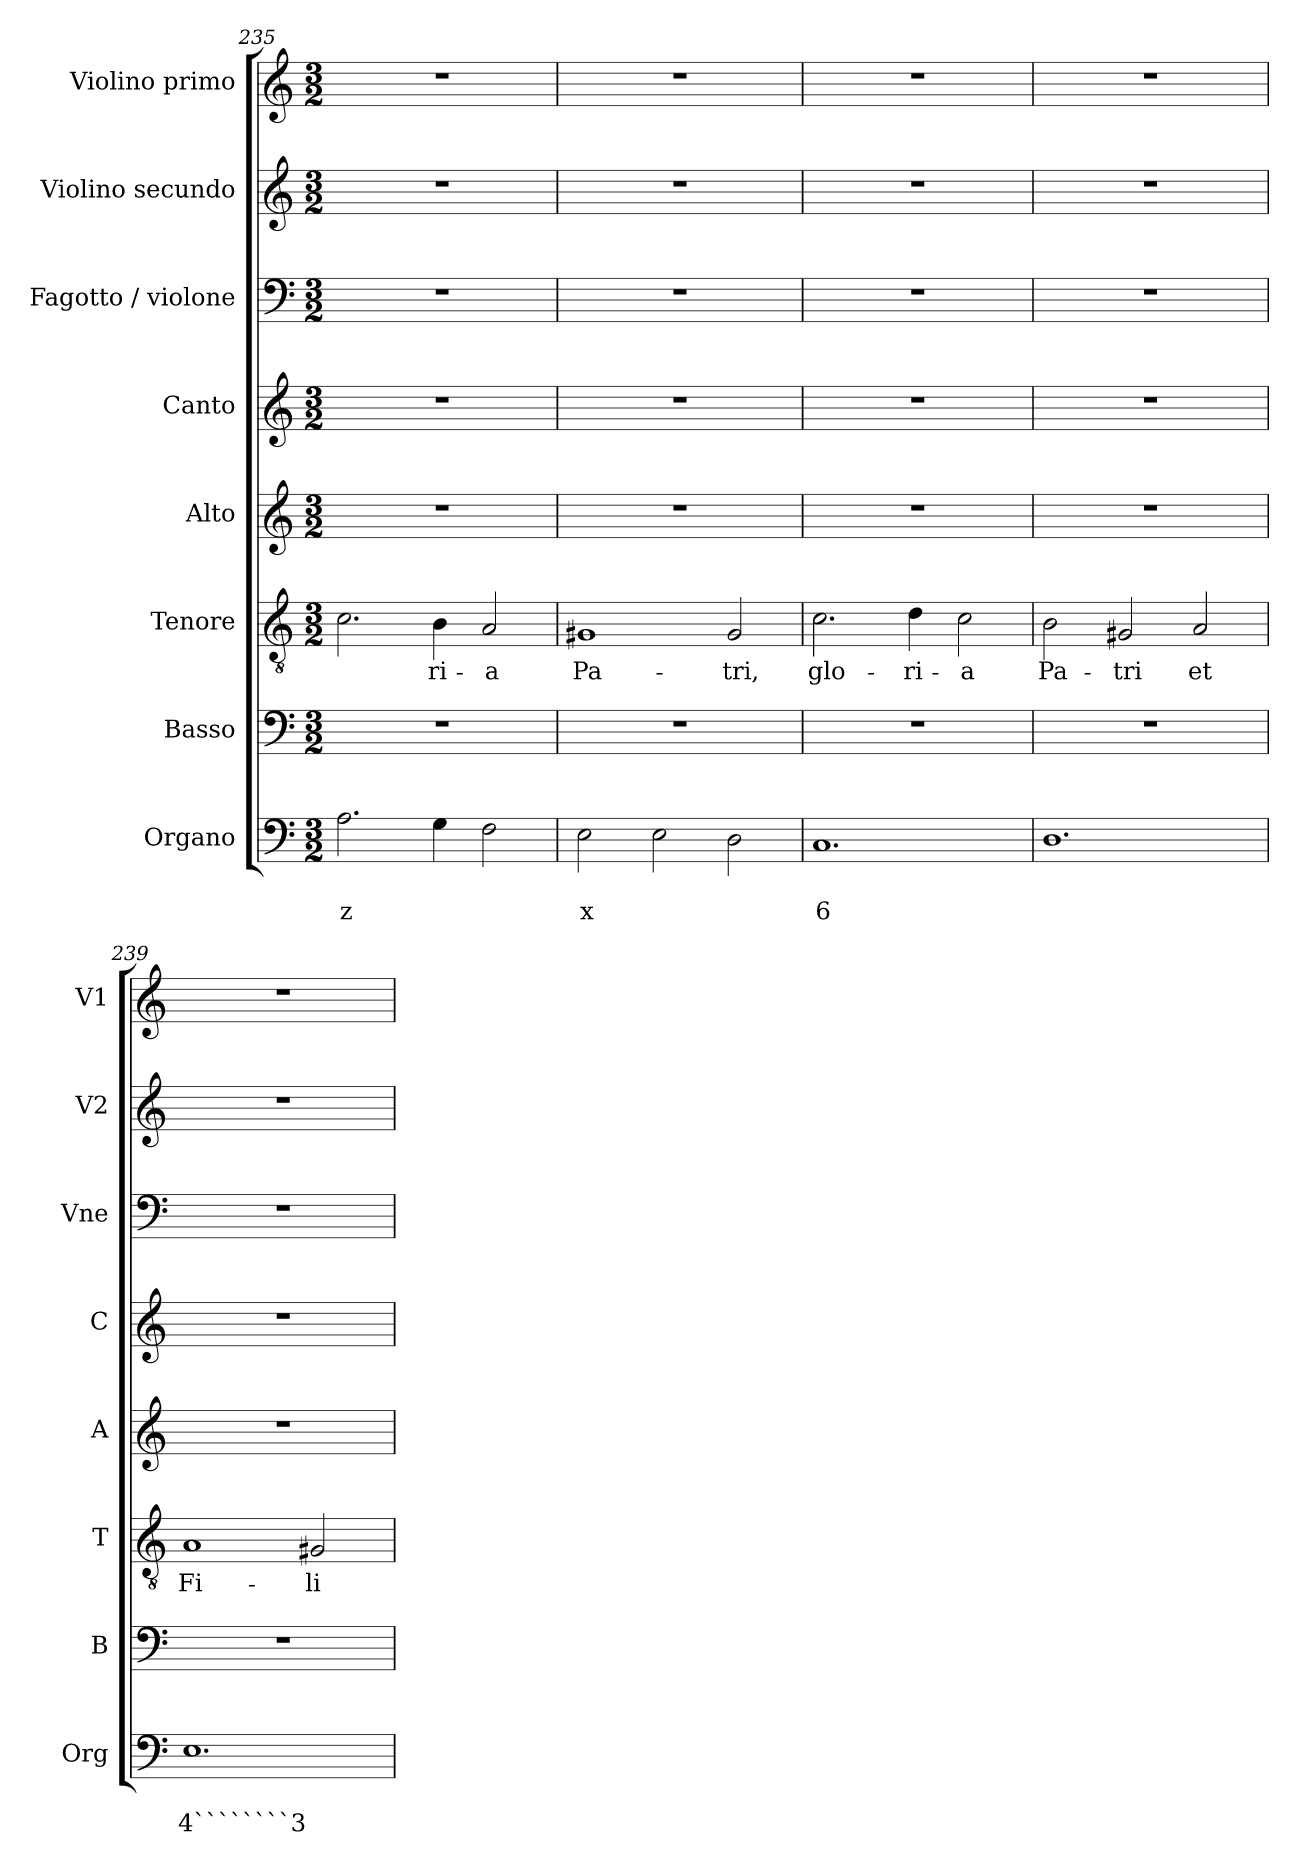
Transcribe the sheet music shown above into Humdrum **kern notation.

**kern	**text	**text	**kern	**kern	**text	**kern	**kern	**kern	**kern	**kern
*part8	*part8	*part8	*part7	*part6	*part6	*part5	*part4	*part3	*part2	*part1
*staff8	*staff8	*staff8	*staff7	*staff6	*staff6	*staff5	*staff4	*staff3	*staff2	*staff1
*I"Organo	*	*	*I"Basso	*I"Tenore	*	*I"Alto	*I"Canto	*I"Fagotto / violone	*I"Violino secundo	*I"Violino primo
*I'Org	*	*	*I'B	*I'T	*	*I'A	*I'C	*I'Vne	*I'V2	*I'V1
*clefF4	*	*	*clefF4	*clefGv2	*	*clefG2	*clefG2	*clefF4	*clefG2	*clefG2
*k[]	*	*	*k[]	*k[]	*	*k[]	*k[]	*k[]	*k[]	*k[]
*C:	*	*	*C:	*C:	*	*C:	*C:	*C:	*C:	*C:
*M3/2	*	*	*M3/2	*M3/2	*	*M3/2	*M3/2	*M3/2	*M3/2	*M3/2
=235	=235	=235	=235	=235	=235	=235	=235	=235	=235	=235
!	!	!LO:LY:b	!	!	!	!	!	!	!	!
2.A\	.	z	1.r	2.c\	.	1.r	1.r	1.r	1.r	1.r
!	!	!	!	!	!LO:LY:b	!	!	!	!	!
4G\	.	.	.	4B\	-ri-	.	.	.	.	.
!	!	!	!	!	!LO:LY:b	!	!	!	!	!
2F\	.	.	.	2A/	-a	.	.	.	.	.
=236	=236	=236	=236	=236	=236	=236	=236	=236	=236	=236
!	!	!LO:LY:b	!	!	!LO:LY:b	!	!	!	!	!
2E\	.	x	1.r	1G#X	Pa-	1.r	1.r	1.r	1.r	1.r
2E\	.	.	.	.	.	.	.	.	.	.
!	!	!	!	!	!LO:LY:b	!	!	!	!	!
2D\	.	.	.	2G#/	-tri,	.	.	.	.	.
=237	=237	=237	=237	=237	=237	=237	=237	=237	=237	=237
!	!	!LO:LY:b	!	!	!LO:LY:b	!	!	!	!	!
1.C	.	6	1.r	2.c\	glo-	1.r	1.r	1.r	1.r	1.r
!	!	!	!	!	!LO:LY:b	!	!	!	!	!
.	.	.	.	4d\	-ri-	.	.	.	.	.
!	!	!	!	!	!LO:LY:b	!	!	!	!	!
.	.	.	.	2c\	-a	.	.	.	.	.
=238	=238	=238	=238	=238	=238	=238	=238	=238	=238	=238
!	!	!	!	!	!LO:LY:b	!	!	!	!	!
1.D	.	.	1.r	2B\	Pa-	1.r	1.r	1.r	1.r	1.r
!	!	!	!	!	!LO:LY:b	!	!	!	!	!
.	.	.	.	2G#X/	-tri	.	.	.	.	.
!	!	!	!	!	!LO:LY:b	!	!	!	!	!
.	.	.	.	2A/	et	.	.	.	.	.
=239	=239	=239	=239	=239	=239	=239	=239	=239	=239	=239
!	!	!LO:LY:b	!	!	!LO:LY:b	!	!	!	!	!
1.E	.	4````````3	1.r	1A	Fi-	1.r	1.r	1.r	1.r	1.r
!	!	!	!	!	!LO:LY:b	!	!	!	!	!
.	.	.	.	2G#X/	-li-	.	.	.	.	.
=	=	=	=	=	=	=	=	=	=	=
*-	*-	*-	*-	*-	*-	*-	*-	*-	*-	*-
